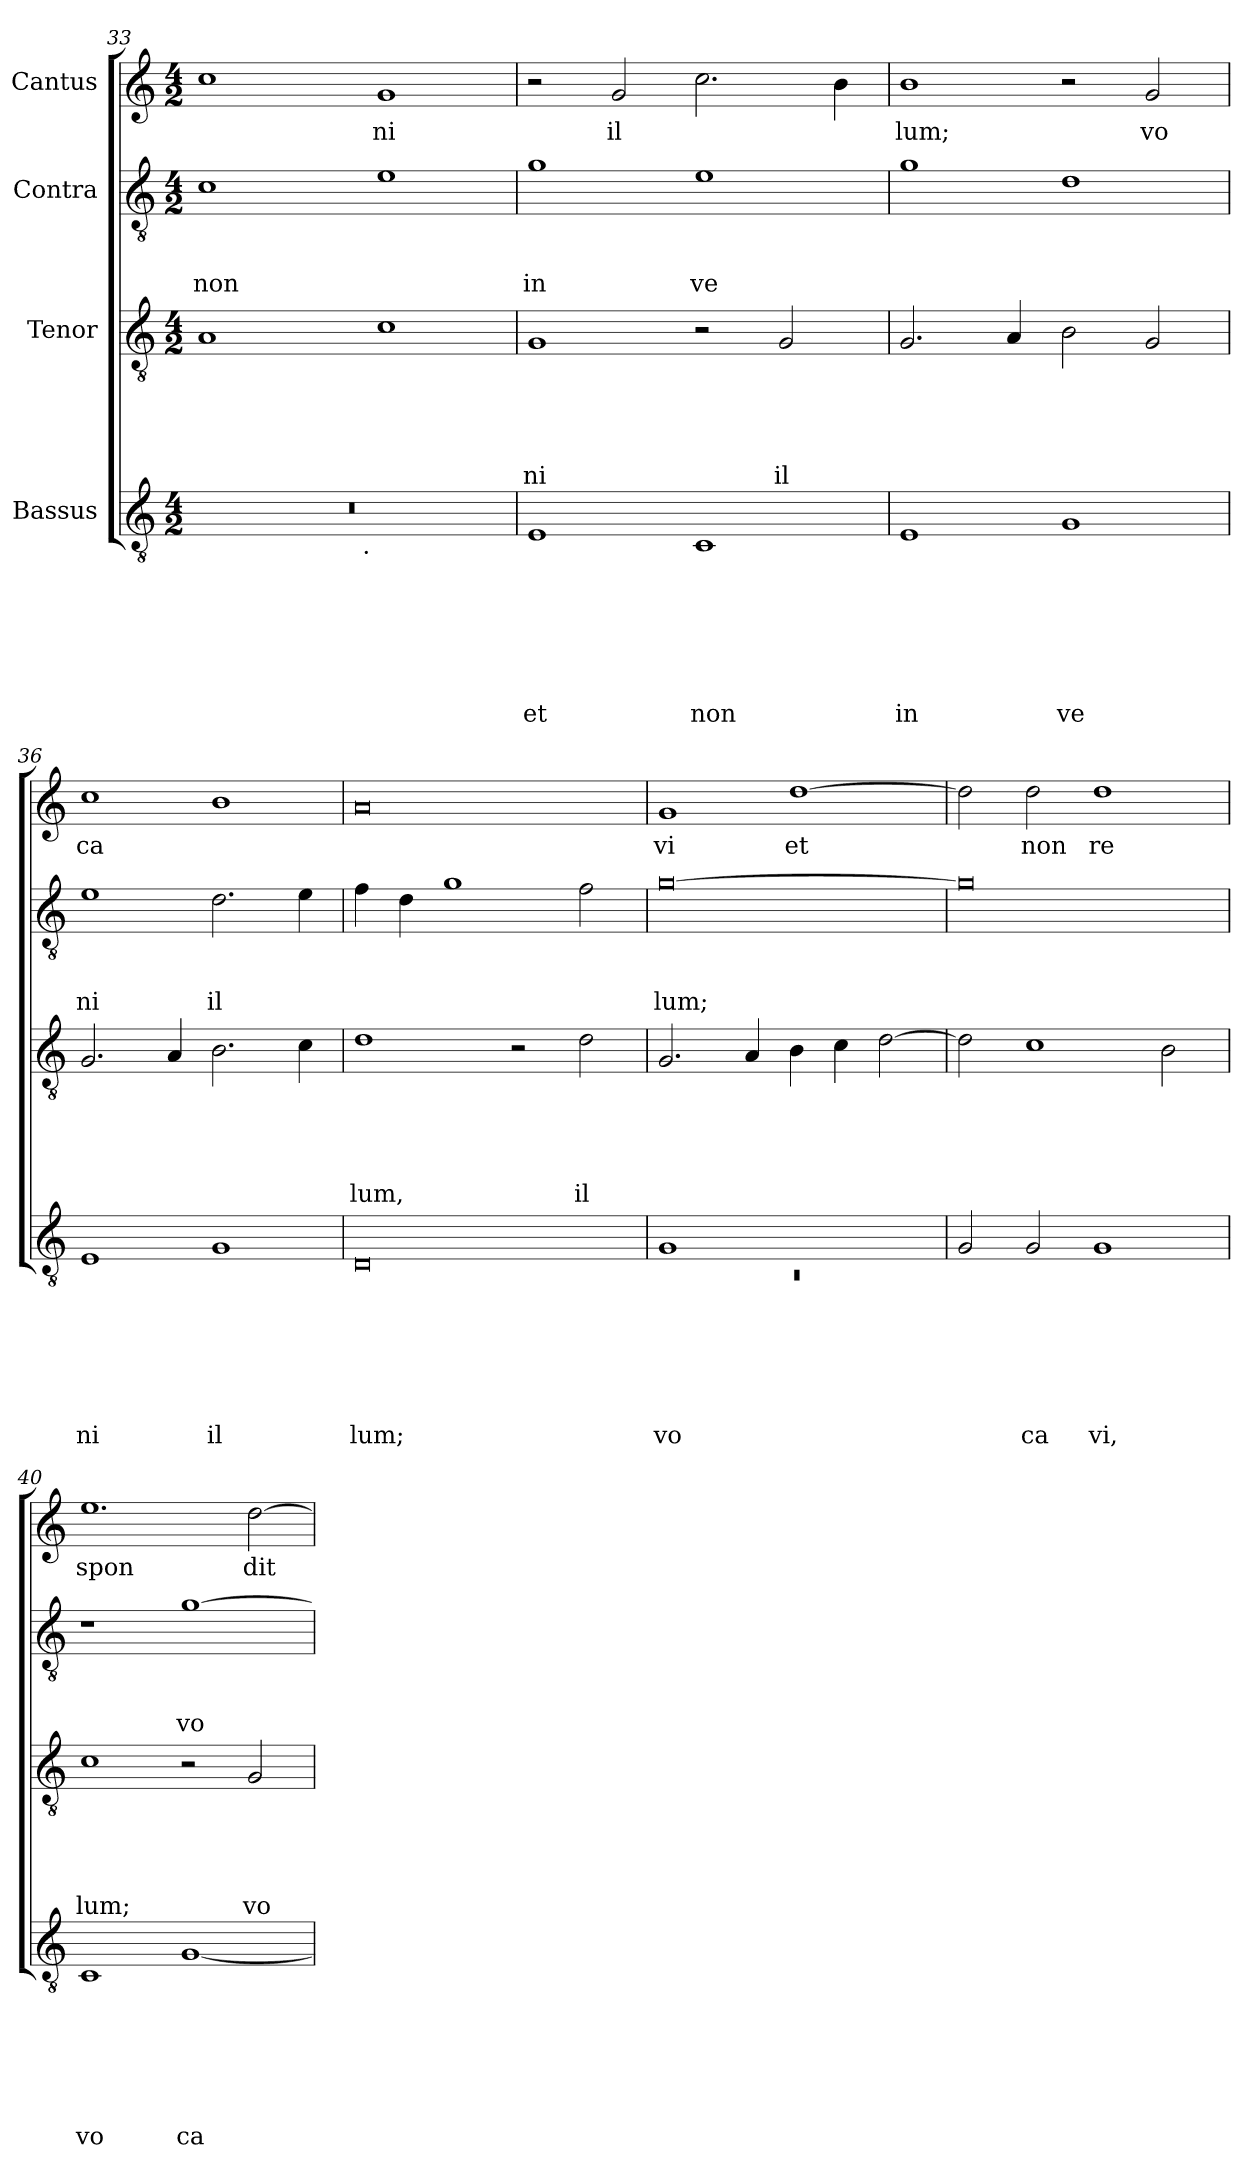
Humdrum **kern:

**kern	**text	**text	**text	**text	**text	**text	**text	**kern	**text	**text	**text	**text	**text	**kern	**text	**text	**text	**kern	**text
*part4	*part4	*part4	*part4	*part4	*part4	*part4	*part4	*part3	*part3	*part3	*part3	*part3	*part3	*part2	*part2	*part2	*part2	*part1	*part1
*staff4	*staff4	*staff4	*staff4	*staff4	*staff4	*staff4	*staff4	*staff3	*staff3	*staff3	*staff3	*staff3	*staff3	*staff2	*staff2	*staff2	*staff2	*staff1	*staff1
*I"Bassus	*	*	*	*	*	*	*	*I"Tenor	*	*	*	*	*	*I"Contra	*	*	*	*I"Cantus	*
*clefGv2	*	*	*	*	*	*	*	*clefGv2	*	*	*	*	*	*clefGv2	*	*	*	*clefG2	*
*k[]	*	*	*	*	*	*	*	*k[]	*	*	*	*	*	*k[]	*	*	*	*k[]	*
*C:	*	*	*	*	*	*	*	*C:	*	*	*	*	*	*C:	*	*	*	*C:	*
*M4/2	*	*	*	*	*	*	*	*M4/2	*	*	*	*	*	*M4/2	*	*	*	*M4/2	*
=33	=33	=33	=33	=33	=33	=33	=33	=33	=33	=33	=33	=33	=33	=33	=33	=33	=33	=33	=33
!	!	!	!	!	!	!	!	!	!	!	!	!	!	!	!	!	!LO:LY:b	!	!
*^	*	*	*	*	*	*	*	*	*	*	*	*	*	*	*	*	*	*	*
0r	2ryy	.	.	.	.	.	.	.	1A	.	.	.	.	.	1c	.	.	non	1cc	.
.	4...ryy	.	.	.	.	.	.	.	.	.	.	.	.	.	.	.	.	.	.	.
!	!LO:TX:b:t=.	!	!	!	!	!	!	!	!	!	!	!	!	!	!	!	!	!	!	!
.	1ryy	.	.	.	.	.	.	.	.	.	.	.	.	.	.	.	.	.	.	.
!	!	!	!	!	!	!	!	!	!	!	!	!	!	!	!	!	!	!	!	!LO:LY:b
.	.	.	.	.	.	.	.	.	1c	.	.	.	.	.	1e	.	.	.	1g	ni
.	32ryy	.	.	.	.	.	.	.	.	.	.	.	.	.	.	.	.	.	.	.
=34	=34	=34	=34	=34	=34	=34	=34	=34	=34	=34	=34	=34	=34	=34	=34	=34	=34	=34	=34	=34
!	!	!	!	!	!	!	!	!LO:LY:b	!	!	!	!	!	!LO:LY:b	!	!	!	!LO:LY:b	!	!
*v	*v	*	*	*	*	*	*	*	*	*	*	*	*	*	*	*	*	*	*	*
1E	.	.	.	.	.	.	et	1G	.	.	.	.	ni	1g	.	.	in	2r	.
!	!	!	!	!	!	!	!	!	!	!	!	!	!	!	!	!	!	!	!LO:LY:b
.	.	.	.	.	.	.	.	.	.	.	.	.	.	.	.	.	.	2g/	il
!	!	!	!	!	!	!	!LO:LY:b	!	!	!	!	!	!	!	!	!	!LO:LY:b	!	!
1C	.	.	.	.	.	.	non	2r	.	.	.	.	.	1e	.	.	ve	2.cc\	.
!	!	!	!	!	!	!	!	!	!	!	!	!	!LO:LY:b	!	!	!	!	!	!
.	.	.	.	.	.	.	.	2G/	.	.	.	.	il	.	.	.	.	.	.
.	.	.	.	.	.	.	.	.	.	.	.	.	.	.	.	.	.	4b\	.
=35	=35	=35	=35	=35	=35	=35	=35	=35	=35	=35	=35	=35	=35	=35	=35	=35	=35	=35	=35
!	!	!	!	!	!	!	!LO:LY:b	!	!	!	!	!	!	!	!	!	!	!	!LO:LY:b
1E	.	.	.	.	.	.	in	2.G/	.	.	.	.	.	1g	.	.	.	1b	lum;
.	.	.	.	.	.	.	.	4A/	.	.	.	.	.	.	.	.	.	.	.
!	!	!	!	!	!	!	!LO:LY:b	!	!	!	!	!	!	!	!	!	!	!	!
1G	.	.	.	.	.	.	ve	2B\	.	.	.	.	.	1d	.	.	.	2r	.
!	!	!	!	!	!	!	!	!	!	!	!	!	!	!	!	!	!	!	!LO:LY:b
.	.	.	.	.	.	.	.	2G/	.	.	.	.	.	.	.	.	.	2g/	vo
=36	=36	=36	=36	=36	=36	=36	=36	=36	=36	=36	=36	=36	=36	=36	=36	=36	=36	=36	=36
!	!	!	!	!	!	!	!LO:LY:b	!	!	!	!	!	!	!	!	!	!LO:LY:b	!	!LO:LY:b
1E	.	.	.	.	.	.	ni	2.G/	.	.	.	.	.	1e	.	.	ni	1cc	ca
.	.	.	.	.	.	.	.	4A/	.	.	.	.	.	.	.	.	.	.	.
!	!	!	!	!	!	!	!LO:LY:b	!	!	!	!	!	!	!	!	!	!LO:LY:b	!	!
1G	.	.	.	.	.	.	il	2.B\	.	.	.	.	.	2.d\	.	.	il	1b	.
.	.	.	.	.	.	.	.	4c\	.	.	.	.	.	4e\	.	.	.	.	.
!!LO:LB:g=z
=37	=37	=37	=37	=37	=37	=37	=37	=37	=37	=37	=37	=37	=37	=37	=37	=37	=37	=37	=37
!	!	!	!	!	!	!	!LO:LY:b	!	!	!	!	!	!LO:LY:b	!	!	!	!	!	!
0D	.	.	.	.	.	.	lum;	1d	.	.	.	.	lum,	4f\	.	.	.	0a	.
.	.	.	.	.	.	.	.	.	.	.	.	.	.	4d\	.	.	.	.	.
.	.	.	.	.	.	.	.	.	.	.	.	.	.	1g	.	.	.	.	.
.	.	.	.	.	.	.	.	2r	.	.	.	.	.	.	.	.	.	.	.
!	!	!	!	!	!	!	!	!	!	!	!	!	!LO:LY:b	!	!	!	!	!	!
.	.	.	.	.	.	.	.	2d\	.	.	.	.	il	2f\	.	.	.	.	.
=38	=38	=38	=38	=38	=38	=38	=38	=38	=38	=38	=38	=38	=38	=38	=38	=38	=38	=38	=38
*^	*	*	*	*	*	*	*	*	*	*	*	*	*	*	*	*	*	*	*
!	!LO:N:vis=1	!	!	!	!	!	!	!LO:LY:b	!	!	!	!	!	!	!	!	!	!LO:LY:b	!	!LO:LY:b
*	*^	*	*	*	*	*	*	*	*	*	*	*	*	*	*	*	*	*	*	*
0ryy	0rC	1G	.	.	.	.	.	.	vo	2.G/	.	.	.	.	.	[>0g	.	.	lum;	1g	vi
.	.	.	.	.	.	.	.	.	.	4A/	.	.	.	.	.	.	.	.	.	.	.
!	!	!	!	!	!	!	!	!	!	!	!	!	!	!	!	!	!	!	!	!	!LO:LY:b
.	.	1ryy	.	.	.	.	.	.	.	4B\	.	.	.	.	.	.	.	.	.	[>1dd	et
.	.	.	.	.	.	.	.	.	.	4c\	.	.	.	.	.	.	.	.	.	.	.
.	.	.	.	.	.	.	.	.	.	[>2d\	.	.	.	.	.	.	.	.	.	.	.
*v	*v	*v	*	*	*	*	*	*	*	*	*	*	*	*	*	*	*	*	*	*	*
=39	=39	=39	=39	=39	=39	=39	=39	=39	=39	=39	=39	=39	=39	=39	=39	=39	=39	=39	=39
2G/	.	.	.	.	.	.	.	2d\]	.	.	.	.	.	0g]	.	.	.	2dd\]	.
!	!	!	!	!	!	!	!LO:LY:b	!	!	!	!	!	!	!	!	!	!	!	!LO:LY:b
2G/	.	.	.	.	.	.	ca	1c	.	.	.	.	.	.	.	.	.	2dd\	non
!	!	!	!	!	!	!	!LO:LY:b	!	!	!	!	!	!	!	!	!	!	!	!LO:LY:b
1G	.	.	.	.	.	.	vi,	.	.	.	.	.	.	.	.	.	.	1dd	re
.	.	.	.	.	.	.	.	2B\	.	.	.	.	.	.	.	.	.	.	.
=40	=40	=40	=40	=40	=40	=40	=40	=40	=40	=40	=40	=40	=40	=40	=40	=40	=40	=40	=40
!	!	!	!	!	!	!	!LO:LY:b	!	!	!	!	!	!LO:LY:b	!	!	!	!	!	!LO:LY:b
1C	.	.	.	.	.	.	vo	1c	.	.	.	.	lum;	1r	.	.	.	1.ee	spon
!	!	!	!	!	!	!	!LO:LY:b	!	!	!	!	!	!	!	!	!	!LO:LY:b	!	!
[<1G	.	.	.	.	.	.	ca	2r	.	.	.	.	.	[>1g	.	.	vo	.	.
!	!	!	!	!	!	!	!	!	!	!	!	!	!LO:LY:b	!	!	!	!	!	!LO:LY:b
.	.	.	.	.	.	.	.	2G/	.	.	.	.	vo	.	.	.	.	[>2dd\	dit
=	=	=	=	=	=	=	=	=	=	=	=	=	=	=	=	=	=	=	=
*-	*-	*-	*-	*-	*-	*-	*-	*-	*-	*-	*-	*-	*-	*-	*-	*-	*-	*-	*-
